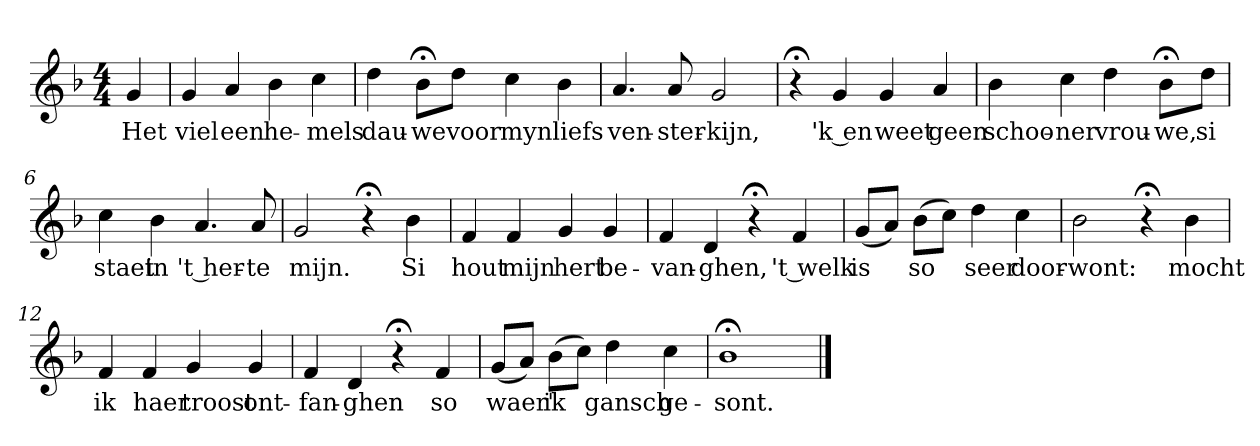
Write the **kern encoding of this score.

**kern	**text
*part1	*part1
*staff1	*staff1
*k[b-]	*
*F:	*
*M4/4	*
*MM120	*
=	=
4g	Het
=1	=1
4g	viel
4a	een
4b-	he-
4cc	-mels
=2	=2
4dd	dau-
8b-;<L	-we
8ddJ	voor
4cc	myn
4b-	liefs
=3	=3
4.a	ven-
8a	-ster-
2g	-kijn,
=4	=4
4r;<	.
4g	'k en
4g	weet
4a	geen
=5	=5
4b-	schoo-
4cc	-ner
4dd	vrou-
8b-;<L	-we,
8ddJ	si
=6	=6
4cc	staet
4b-	in
4.a	't her-
8a	-te
=7	=7
2g	mijn.
4r;<	.
4b-	Si
=8	=8
4f	hout
4f	mijn
4g	hert
4g	be-
=9	=9
4f	-van-
4d	-ghen,
4r;<	.
4f	't welk
=10	=10
(8gL	is
8aJ)	.
(8b-L	so
8ccJ)	.
4dd	seer
4cc	door-
=11	=11
2b-	-wont:
4r;<	.
4b-	mocht
=12	=12
4f	ik
4f	haer
4g	troost
4g	ont-
=13	=13
4f	-fan-
4d	-ghen
4r;<	.
4f	so
=14	=14
(8gL	waer'
8aJ)	.
(8b-L	ik
8ccJ)	.
4dd	gansch
4cc	ge-
=15	=15
1b-;<	-sont.
==	==
*-	*-
